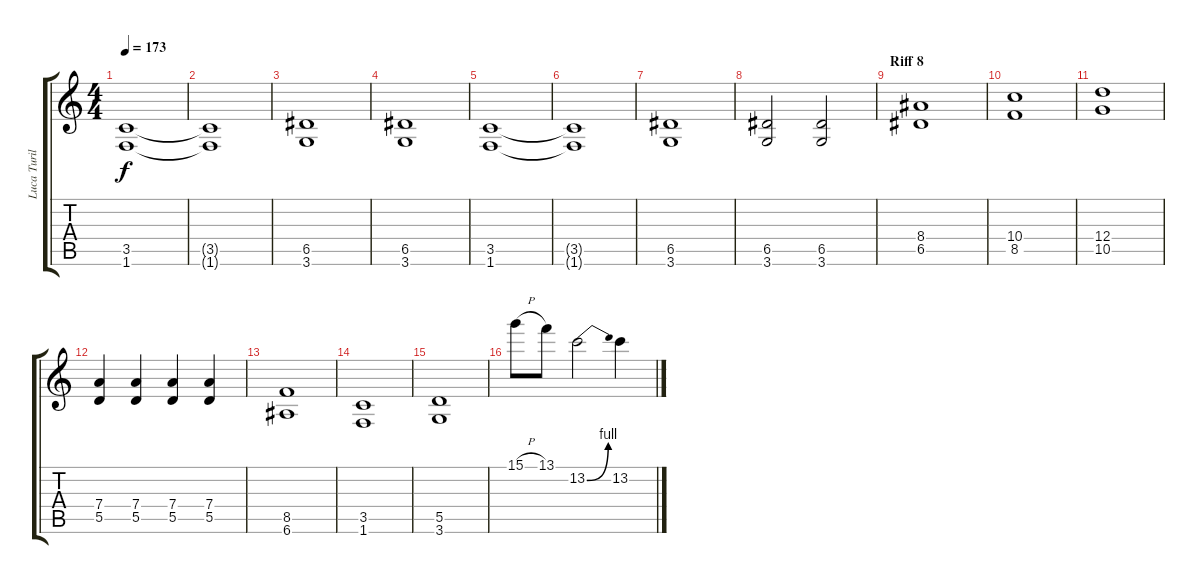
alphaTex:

\track ("Luca Turilli" "Luca Turil") {instrument distortionguitar}
\staff {score tabs}
\tuning (E4 B3 G3 D3 A2 E2) {hide}
\ts (4 4)
\tempo 173
\clef g2
\ks c
(3.5 1.6).1{dy f} |
(3.5{t} 1.6{t}).1 |
(6.5 3.6).1 |
(6.5 3.6).1 |
(3.5 1.6).1 |
(3.5{t} 1.6{t}).1 |
(6.5 3.6).1 |
(6.5 3.6).2 (6.5 3.6).2 |
\section ("" "Riff 8")
(8.4 6.5).1 |
(10.4 8.5).1 |
(12.4 10.5).1 |
(7.4 5.5).4 (7.4 5.5).4 (7.4 5.5).4 (7.4 5.5).4 |
(8.5 6.6).1 |
(3.5 1.6).1 |
(5.5 3.6).1 |
15.1{h}.8 13.1.8 13.2{be (bend 0 0 60 4)}.2 13.2{h}.4
